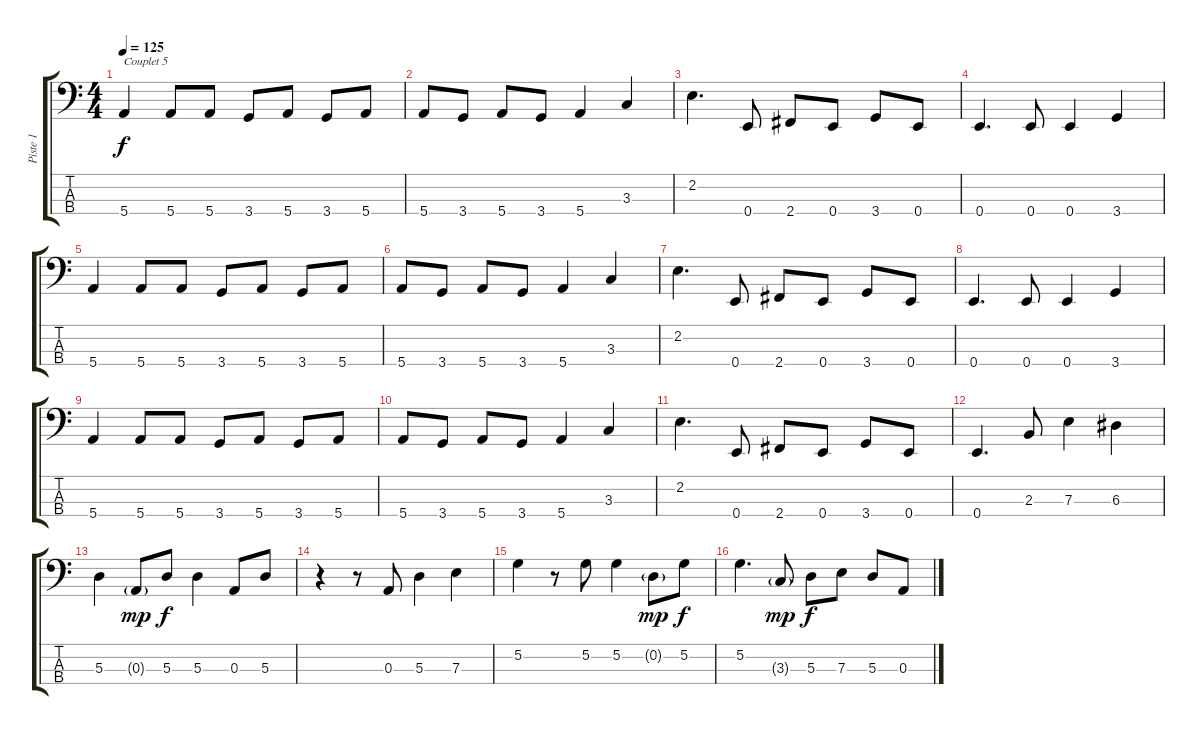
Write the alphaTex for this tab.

\track ("Piste 1" "Piste 1") {instrument electricbassfinger}
\staff {score tabs}
\tuning (G2 D2 A1 E1) {hide}
\ts (4 4)
\tempo 125
\clef f4
\ks c
5.4.4{txt "Couplet 5" dy f} 5.4.8 5.4.8 3.4.8 5.4.8 3.4.8 5.4.8 |
5.4.8 3.4.8 5.4.8 3.4.8 5.4.4 3.3.4 |
2.2.4{d} 0.4.8 2.4.8 0.4.8 3.4.8 0.4.8 |
0.4.4{d} 0.4.8 0.4.4 3.4.4 |
5.4.4 5.4.8 5.4.8 3.4.8 5.4.8 3.4.8 5.4.8 |
5.4.8 3.4.8 5.4.8 3.4.8 5.4.4 3.3.4 |
2.2.4{d} 0.4.8 2.4.8 0.4.8 3.4.8 0.4.8 |
0.4.4{d} 0.4.8 0.4.4 3.4.4 |
5.4.4 5.4.8 5.4.8 3.4.8 5.4.8 3.4.8 5.4.8 |
5.4.8 3.4.8 5.4.8 3.4.8 5.4.4 3.3.4 |
2.2.4{d} 0.4.8 2.4.8 0.4.8 3.4.8 0.4.8 |
0.4.4{d} 2.3.8 7.3.4 6.3.4 |
5.3.4 0.3{g}.8{dy mp} 5.3.8{dy f} 5.3.4 0.3.8 5.3.8 |
r.4 r.8 0.3.8 5.3.4 7.3.4 |
5.2.4 r.8 5.2.8 5.2.4 0.2{g}.8{dy mp} 5.2.8{dy f} |
5.2.4{d} 3.3{g}.8{dy mp} 5.3.8{dy f} 7.3.8 5.3.8 0.3.8
